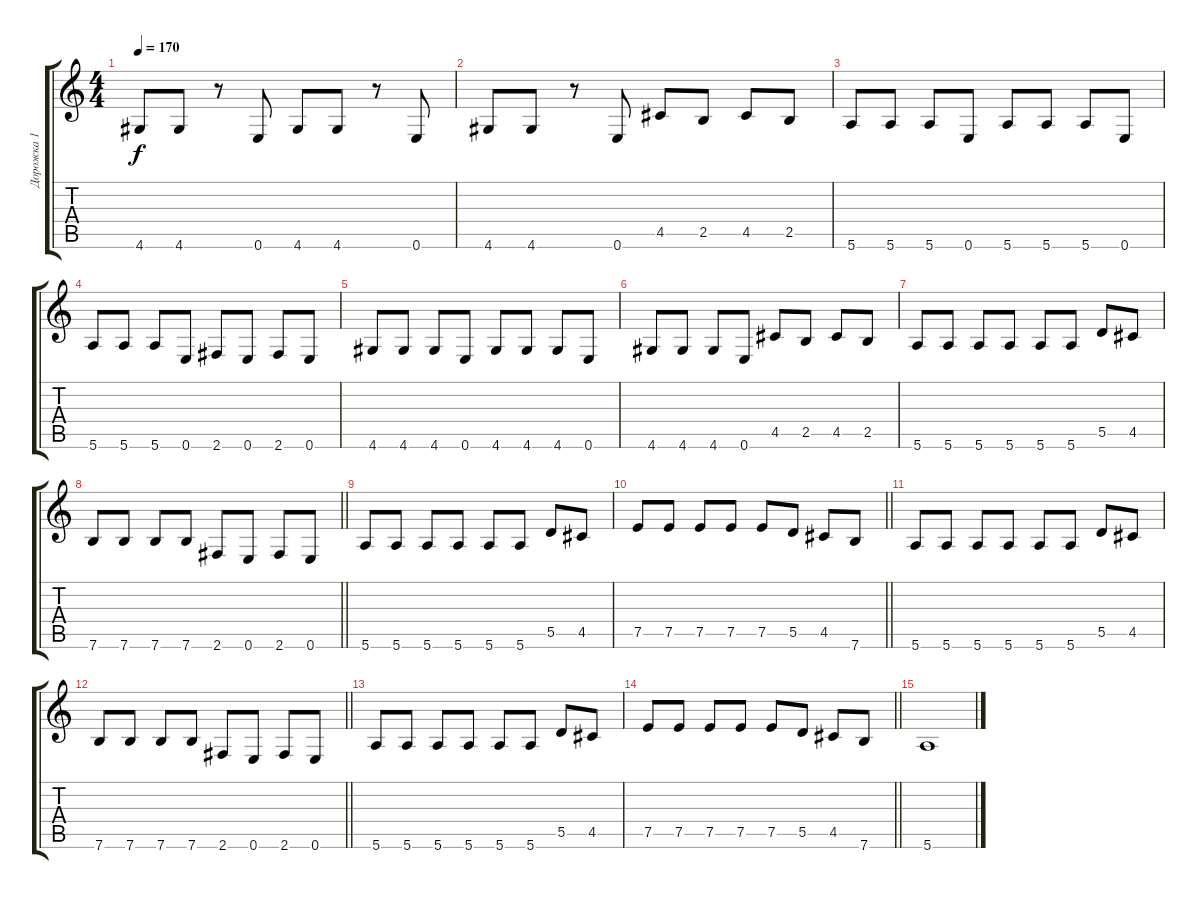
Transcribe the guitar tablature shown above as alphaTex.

\track ("Дорожка 1" "Дорожка 1") {instrument distortionguitar}
\staff {score tabs}
\tuning (E4 B3 G3 D3 A2 E2) {hide}
\ts (4 4)
\tempo 170
\clef g2
\ks c
4.6.8{dy f} 4.6.8 r.8 0.6.8 4.6.8 4.6.8 r.8 0.6.8 |
4.6.8 4.6.8 r.8 0.6.8 4.5.8 2.5.8 4.5.8 2.5.8 |
5.6.8 5.6.8 5.6.8 0.6.8 5.6.8 5.6.8 5.6.8 0.6.8 |
5.6.8 5.6.8 5.6.8 0.6.8 2.6.8 0.6.8 2.6.8 0.6.8 |
4.6.8 4.6.8 4.6.8 0.6.8 4.6.8 4.6.8 4.6.8 0.6.8 |
4.6.8 4.6.8 4.6.8 0.6.8 4.5.8 2.5.8 4.5.8 2.5.8 |
5.6.8 5.6.8 5.6.8 5.6.8 5.6.8 5.6.8 5.5.8 4.5.8 |
\barLineRight lightlight
7.6.8 7.6.8 7.6.8 7.6.8 2.6.8 0.6.8 2.6.8 0.6.8 |
5.6.8 5.6.8 5.6.8 5.6.8 5.6.8 5.6.8 5.5.8 4.5.8 |
\barLineRight lightlight
7.5.8 7.5.8 7.5.8 7.5.8 7.5.8 5.5.8 4.5.8 7.6.8 |
5.6.8 5.6.8 5.6.8 5.6.8 5.6.8 5.6.8 5.5.8 4.5.8 |
\barLineRight lightlight
7.6.8 7.6.8 7.6.8 7.6.8 2.6.8 0.6.8 2.6.8 0.6.8 |
5.6.8 5.6.8 5.6.8 5.6.8 5.6.8 5.6.8 5.5.8 4.5.8 |
\barLineRight lightlight
7.5.8 7.5.8 7.5.8 7.5.8 7.5.8 5.5.8 4.5.8 7.6.8 |
5.6.1
